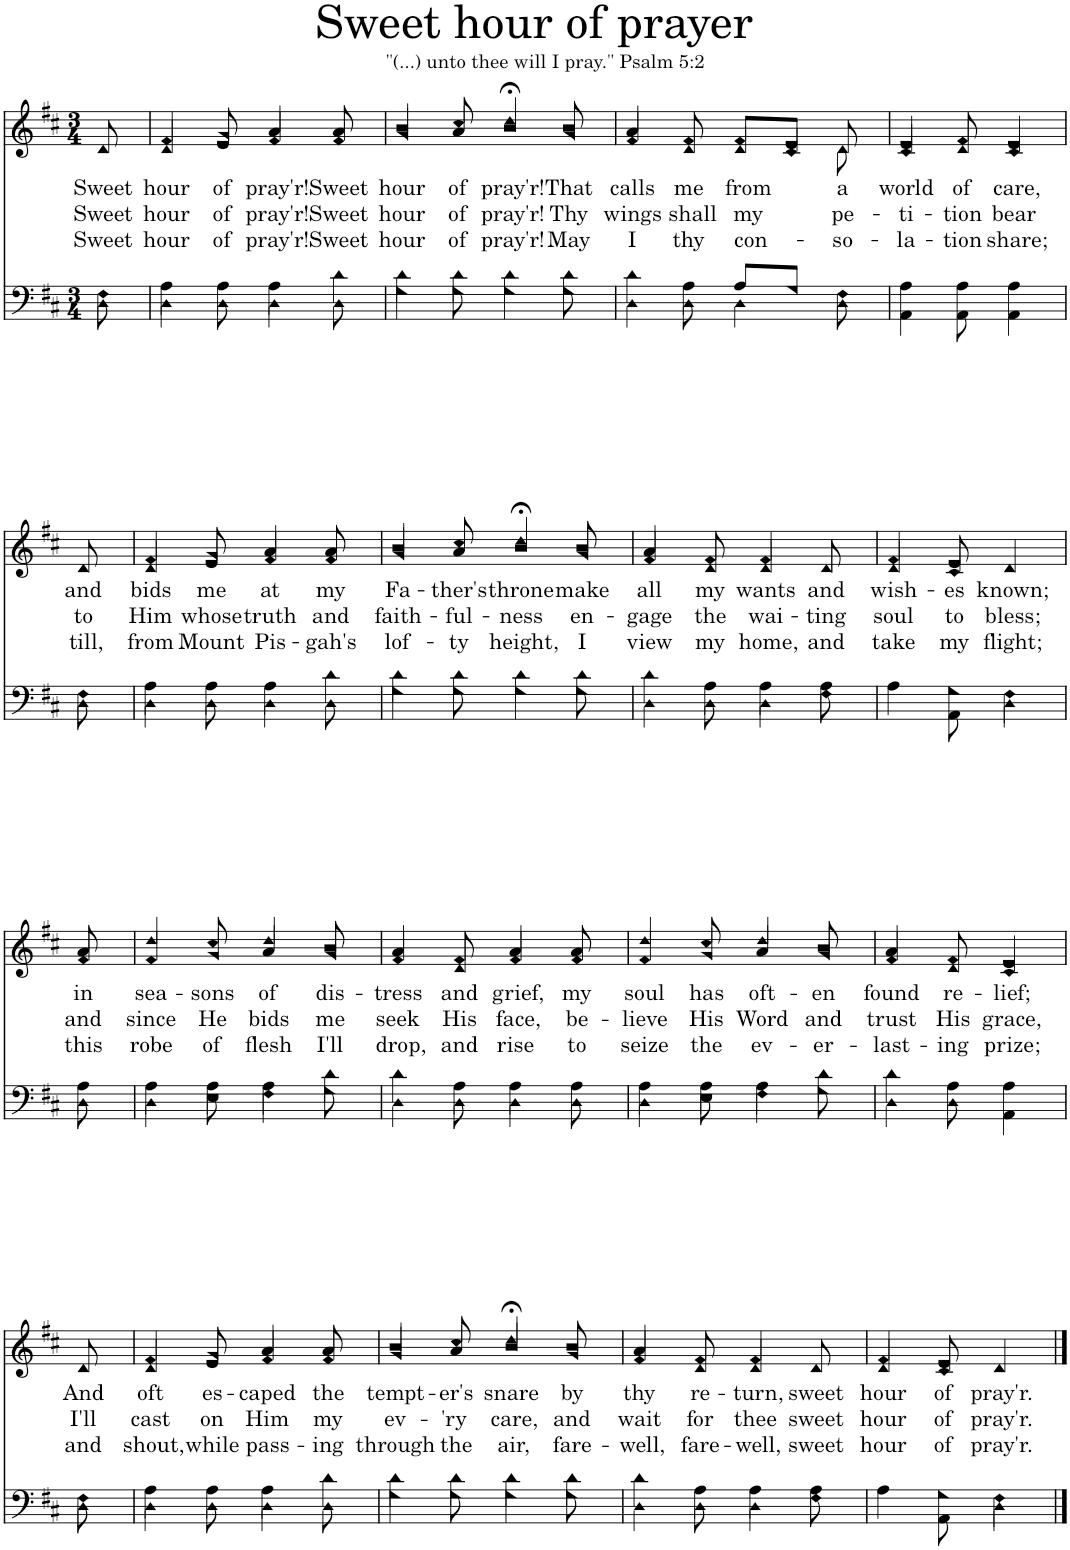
**kern	**kern	**text	**text	**text
*part2	*part1	*part1	*part1	*part1
*staff2	*staff1	*staff1	*staff1	*staff1
*I"Men	*I"Women	*	*	*
*clefF4	*clefG2	*	*	*
*k[f#c#]	*k[f#c#]	*	*	*
*M3/4	*M3/4	*	*	*
=1	=1	=1	=1	=1
*^	*	*	*	*
!	!	!	!LO:LY:b	!LO:LY:b	!LO:LY:b
*	*	*^	*	*	*
8F#\	8D\	8d/	8d	Sweet	Sweet	Sweet
=2	=2	=2	=2	=2	=2	=2
!	!	!	!	!LO:LY:b	!LO:LY:b	!LO:LY:b
4A\	4D\	4f#/	4d/	hour	hour	hour
!	!	!	!	!LO:LY:b	!LO:LY:b	!LO:LY:b
8A\	8D\	8g/	8e/	of	of	of
!	!	!	!	!LO:LY:b	!LO:LY:b	!LO:LY:b
4A\	4D\	4a/	4f#/	pray'r!	pray'r!	pray'r!
!	!	!	!	!LO:LY:b	!LO:LY:b	!LO:LY:b
8d\	8D\	8a/	8f#/	Sweet	Sweet	Sweet
=3	=3	=3	=3	=3	=3	=3
!	!	!	!	!LO:LY:b	!LO:LY:b	!LO:LY:b
4d\	4G\	4b/	4g/	hour	hour	hour
!	!	!	!	!LO:LY:b	!LO:LY:b	!LO:LY:b
8d\	8G\	8cc#/	8a/	of	of	of
!	!	!	!	!LO:LY:b	!LO:LY:b	!LO:LY:b
4d\	4G\	4dd;</	4b/	pray'r!	pray'r!	pray'r!
!	!	!	!	!LO:LY:b	!LO:LY:b	!LO:LY:b
8d\	8G\	8b/	8g/	That	Thy	May
=4	=4	=4	=4	=4	=4	=4
!	!	!	!	!LO:LY:b	!LO:LY:b	!LO:LY:b
4d\	4D\	4a/	4f#/	calls	wings	I
!	!	!	!	!LO:LY:b	!LO:LY:b	!LO:LY:b
8A\	8D\	8f#/	8d/	me	shall	thy
!	!	!	!	!LO:LY:b	!LO:LY:b	!LO:LY:b
8A/L	4D\	8f#/L	8d/L	from	my	con-
8G/J	.	8e/J	8c#/J	.	.	.
!	!	!	!	!LO:LY:b	!LO:LY:b	!LO:LY:b
8F#\	8D\	8d/	8d\	a	pe-	-so-
=5	=5	=5	=5	=5	=5	=5
!	!	!	!	!LO:LY:b	!LO:LY:b	!LO:LY:b
4A\	4AA\	4e/	4c#/	world	-ti-	-la-
!	!	!	!	!LO:LY:b	!LO:LY:b	!LO:LY:b
8A\	8AA\	8f#/	8d/	of	-tion	-tion
!	!	!	!	!LO:LY:b	!LO:LY:b	!LO:LY:b
4A\	4AA\	4e/	4c#/	care,	bear	share;
!!LO:LB:g=z	!!
=6	=6	=6	=6	=6	=6	=6
!	!	!	!	!LO:LY:b	!LO:LY:b	!LO:LY:b
8F#\	8D\	8d/	8d	and	to	till,
=7	=7	=7	=7	=7	=7	=7
!	!	!	!	!LO:LY:b	!LO:LY:b	!LO:LY:b
4A\	4D\	4f#/	4d/	bids	Him	from
!	!	!	!	!LO:LY:b	!LO:LY:b	!LO:LY:b
8A\	8D\	8g/	8e/	me	whose	Mount
!	!	!	!	!LO:LY:b	!LO:LY:b	!LO:LY:b
4A\	4D\	4a/	4f#/	at	truth	Pis-
!	!	!	!	!LO:LY:b	!LO:LY:b	!LO:LY:b
8d\	8D\	8a/	8f#/	my	and	-gah's
=8	=8	=8	=8	=8	=8	=8
!	!	!	!	!LO:LY:b	!LO:LY:b	!LO:LY:b
4d\	4G\	4b/	4g/	Fa-	faith-	lof-
!	!	!	!	!LO:LY:b	!LO:LY:b	!LO:LY:b
8d\	8G\	8cc#/	8a/	-ther's	-ful-	-ty
!	!	!	!	!LO:LY:b	!LO:LY:b	!LO:LY:b
4d\	4G\	4dd;</	4b/	throne	-ness	height,
!	!	!	!	!LO:LY:b	!LO:LY:b	!LO:LY:b
8d\	8G\	8b/	8g/	make	en-	I
=9	=9	=9	=9	=9	=9	=9
!	!	!	!	!LO:LY:b	!LO:LY:b	!LO:LY:b
4d\	4D\	4a/	4f#/	all	-gage	view
!	!	!	!	!LO:LY:b	!LO:LY:b	!LO:LY:b
8A\	8D\	8f#/	8d/	my	the	my
!	!	!	!	!LO:LY:b	!LO:LY:b	!LO:LY:b
4A\	4D\	4f#/	4d/	wants	wai-	home,
!	!	!	!	!LO:LY:b	!LO:LY:b	!LO:LY:b
8A\	8F#\	8d/	8d/	and	-ting	and
=10	=10	=10	=10	=10	=10	=10
!	!	!	!	!LO:LY:b	!LO:LY:b	!LO:LY:b
4A	4A\	4f#/	4d/	wish-	soul	take
!	!	!	!	!LO:LY:b	!LO:LY:b	!LO:LY:b
8G\	8AA\	8e/	8c#/	-es	to	my
!	!	!	!	!LO:LY:b	!LO:LY:b	!LO:LY:b
4F#\	4D\	4d/	4d	known;	bless;	flight;
!!LO:LB:g=z	!!
=11	=11	=11	=11	=11	=11	=11
!	!	!	!	!LO:LY:b	!LO:LY:b	!LO:LY:b
8A\	8D\	8a/	8f#/	in	and	this
=12	=12	=12	=12	=12	=12	=12
!	!	!	!	!LO:LY:b	!LO:LY:b	!LO:LY:b
4A\	4D\	4dd/	4f#/	sea-	since	robe
!	!	!	!	!LO:LY:b	!LO:LY:b	!LO:LY:b
8A\	8E\	8cc#/	8g/	-sons	He	of
!	!	!	!	!LO:LY:b	!LO:LY:b	!LO:LY:b
4A\	4F#\	4dd/	4a/	of	bids	flesh
!	!	!	!	!LO:LY:b	!LO:LY:b	!LO:LY:b
8d\	8G\	8b/	8g/	dis-	me	I'll
=13	=13	=13	=13	=13	=13	=13
!	!	!	!	!LO:LY:b	!LO:LY:b	!LO:LY:b
4d\	4D\	4a/	4f#/	-tress	seek	drop,
!	!	!	!	!LO:LY:b	!LO:LY:b	!LO:LY:b
8A\	8D\	8f#/	8d/	and	His	and
!	!	!	!	!LO:LY:b	!LO:LY:b	!LO:LY:b
4A\	4D\	4a/	4f#/	grief,	face,	rise
!	!	!	!	!LO:LY:b	!LO:LY:b	!LO:LY:b
8A\	8D\	8a/	8f#/	my	be-	to
=14	=14	=14	=14	=14	=14	=14
!	!	!	!	!LO:LY:b	!LO:LY:b	!LO:LY:b
4A\	4D\	4dd/	4f#/	soul	-lieve	seize
!	!	!	!	!LO:LY:b	!LO:LY:b	!LO:LY:b
8A\	8E\	8cc#/	8g/	has	His	the
!	!	!	!	!LO:LY:b	!LO:LY:b	!LO:LY:b
4A\	4F#\	4dd/	4a/	oft-	Word	ev-
!	!	!	!	!LO:LY:b	!LO:LY:b	!LO:LY:b
8d\	8G\	8b/	8g/	-en	and	-er-
=15	=15	=15	=15	=15	=15	=15
!	!	!	!	!LO:LY:b	!LO:LY:b	!LO:LY:b
4d\	4D\	4a/	4f#/	found	trust	-last-
!	!	!	!	!LO:LY:b	!LO:LY:b	!LO:LY:b
8A\	8D\	8f#/	8d/	re-	His	-ing
!	!	!	!	!LO:LY:b	!LO:LY:b	!LO:LY:b
4A\	4AA\	4e/	4c#/	-lief;	grace,	prize;
!!LO:LB:g=z	!!
=16	=16	=16	=16	=16	=16	=16
!	!	!	!	!LO:LY:b	!LO:LY:b	!LO:LY:b
8F#\	8D\	8d/	8d	And	I'll	and
=17	=17	=17	=17	=17	=17	=17
!	!	!	!	!LO:LY:b	!LO:LY:b	!LO:LY:b
4A\	4D\	4f#/	4d/	oft	cast	shout,
!	!	!	!	!LO:LY:b	!LO:LY:b	!LO:LY:b
8A\	8D\	8g/	8e/	es-	on	while
!	!	!	!	!LO:LY:b	!LO:LY:b	!LO:LY:b
4A\	4D\	4a/	4f#/	-caped	Him	pass-
!	!	!	!	!LO:LY:b	!LO:LY:b	!LO:LY:b
8d\	8D\	8a/	8f#/	the	my	-ing
=18	=18	=18	=18	=18	=18	=18
!	!	!	!	!LO:LY:b	!LO:LY:b	!LO:LY:b
4d\	4G\	4b/	4g/	tempt-	ev-	through
!	!	!	!	!LO:LY:b	!LO:LY:b	!LO:LY:b
8d\	8G\	8cc#/	8a/	-er's	-'ry	the
!	!	!	!	!LO:LY:b	!LO:LY:b	!LO:LY:b
4d\	4G\	4dd;</	4b/	snare	care,	air,
!	!	!	!	!LO:LY:b	!LO:LY:b	!LO:LY:b
8d\	8G\	8b/	8g/	by	and	fare-
=19	=19	=19	=19	=19	=19	=19
!	!	!	!	!LO:LY:b	!LO:LY:b	!LO:LY:b
4d\	4D\	4a/	4f#/	thy	wait	-well,
!	!	!	!	!LO:LY:b	!LO:LY:b	!LO:LY:b
8A\	8D\	8f#/	8d/	re-	for	fare-
!	!	!	!	!LO:LY:b	!LO:LY:b	!LO:LY:b
4A\	4D\	4f#/	4d/	-turn,	thee	-well,
!	!	!	!	!LO:LY:b	!LO:LY:b	!LO:LY:b
8A\	8F#\	8d/	8d	sweet	sweet	sweet
=20	=20	=20	=20	=20	=20	=20
!	!	!	!	!LO:LY:b	!LO:LY:b	!LO:LY:b
4A	4A\	4f#/	4d/	hour	hour	hour
!	!	!	!	!LO:LY:b	!LO:LY:b	!LO:LY:b
8G\	8AA\	8e/	8c#/	of	of	of
!	!	!	!	!LO:LY:b	!LO:LY:b	!LO:LY:b
4F#\	4D\	4d/	4d	pray'r.	pray'r.	pray'r.
*v	*v	*	*	*	*	*
*	*v	*v	*	*	*
==	==	==	==	==
*-	*-	*-	*-	*-
